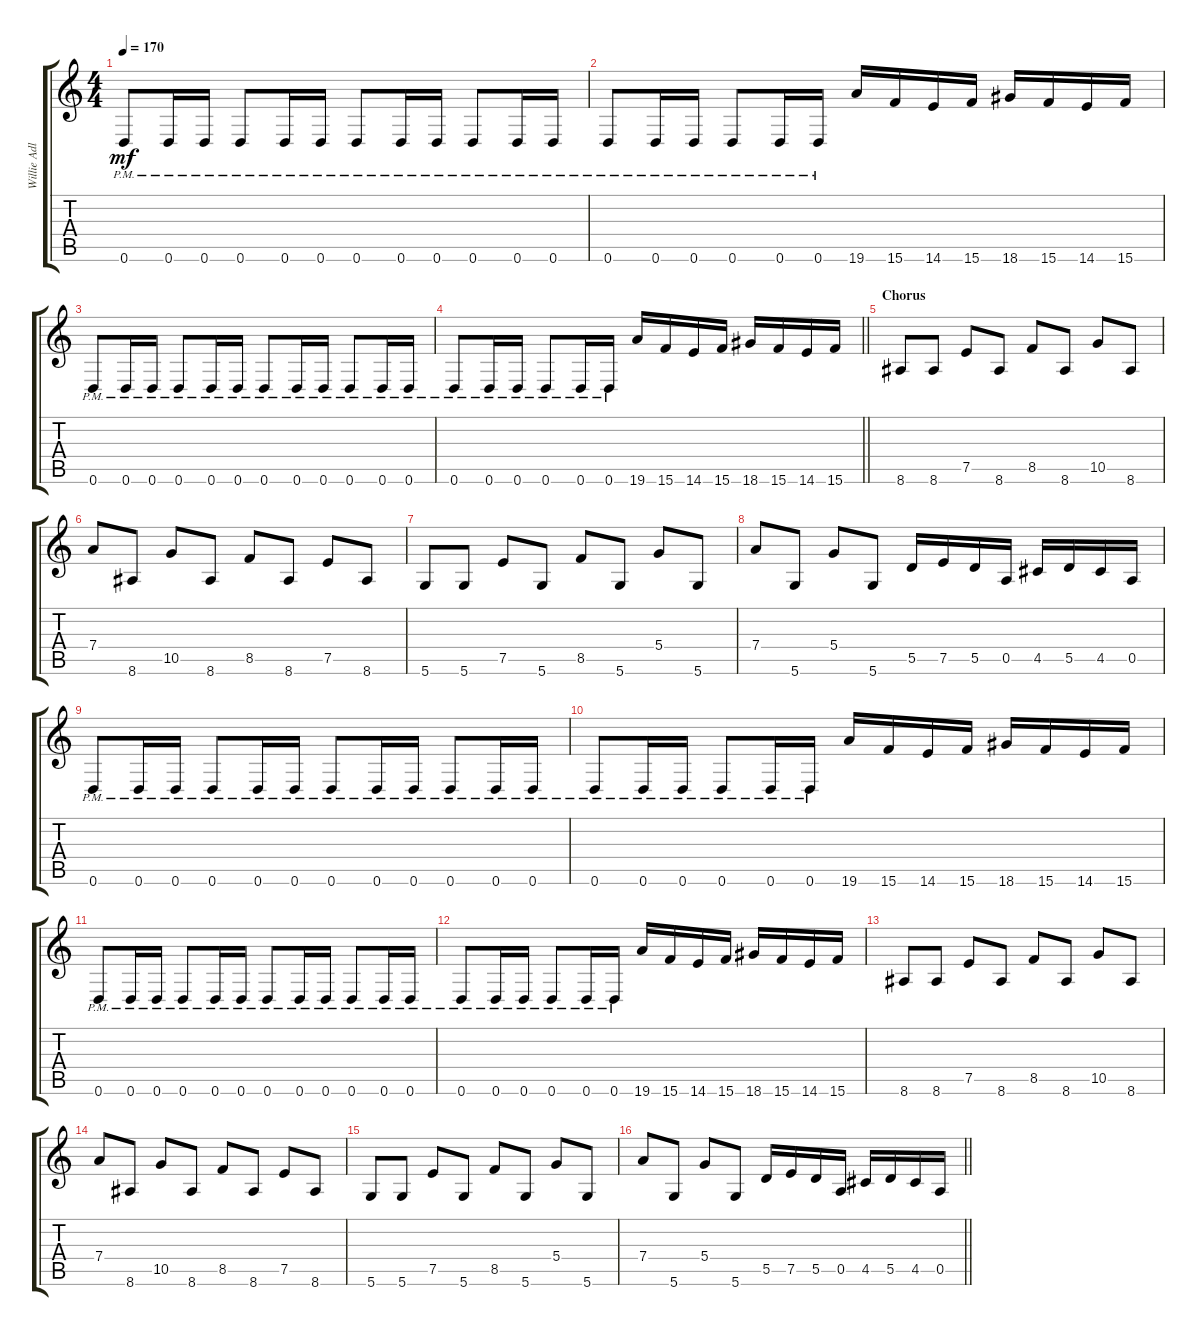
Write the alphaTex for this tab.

\track ("Willie Adler" "Willie Adl") {instrument distortionguitar}
\staff {score tabs}
\tuning (E4 B3 G3 D3 A2 D2) {hide}
\ts (4 4)
\tempo 170
\clef g2
\ks c
0.6{pm}.8{dy mf} 0.6{pm}.16 0.6{pm}.16 0.6{pm}.8 0.6{pm}.16 0.6{pm}.16 0.6{pm}.8 0.6{pm}.16 0.6{pm}.16 0.6{pm}.8 0.6{pm}.16 0.6{pm}.16 |
0.6{pm}.8 0.6{pm}.16 0.6{pm}.16 0.6{pm}.8 0.6{pm}.16 0.6{pm}.16 19.6.16 15.6.16 14.6.16 15.6.16 18.6.16 15.6.16 14.6.16 15.6.16 |
0.6{pm}.8 0.6{pm}.16 0.6{pm}.16 0.6{pm}.8 0.6{pm}.16 0.6{pm}.16 0.6{pm}.8 0.6{pm}.16 0.6{pm}.16 0.6{pm}.8 0.6{pm}.16 0.6{pm}.16 |
\barLineRight lightlight
0.6{pm}.8 0.6{pm}.16 0.6{pm}.16 0.6{pm}.8 0.6{pm}.16 0.6{pm}.16 19.6.16 15.6.16 14.6.16 15.6.16 18.6.16 15.6.16 14.6.16 15.6.16 |
\section ("" "Chorus")
8.6.8 8.6.8 7.5.8 8.6.8 8.5.8 8.6.8 10.5.8 8.6.8 |
7.4.8 8.6.8 10.5.8 8.6.8 8.5.8 8.6.8 7.5.8 8.6.8 |
5.6.8 5.6.8 7.5.8 5.6.8 8.5.8 5.6.8 5.4.8 5.6.8 |
7.4.8 5.6.8 5.4.8 5.6.8 5.5.16 7.5.16 5.5.16 0.5.16 4.5.16 5.5.16 4.5.16 0.5.16 |
0.6{pm}.8 0.6{pm}.16 0.6{pm}.16 0.6{pm}.8 0.6{pm}.16 0.6{pm}.16 0.6{pm}.8 0.6{pm}.16 0.6{pm}.16 0.6{pm}.8 0.6{pm}.16 0.6{pm}.16 |
0.6{pm}.8 0.6{pm}.16 0.6{pm}.16 0.6{pm}.8 0.6{pm}.16 0.6{pm}.16 19.6.16 15.6.16 14.6.16 15.6.16 18.6.16 15.6.16 14.6.16 15.6.16 |
0.6{pm}.8 0.6{pm}.16 0.6{pm}.16 0.6{pm}.8 0.6{pm}.16 0.6{pm}.16 0.6{pm}.8 0.6{pm}.16 0.6{pm}.16 0.6{pm}.8 0.6{pm}.16 0.6{pm}.16 |
0.6{pm}.8 0.6{pm}.16 0.6{pm}.16 0.6{pm}.8 0.6{pm}.16 0.6{pm}.16 19.6.16 15.6.16 14.6.16 15.6.16 18.6.16 15.6.16 14.6.16 15.6.16 |
8.6.8 8.6.8 7.5.8 8.6.8 8.5.8 8.6.8 10.5.8 8.6.8 |
7.4.8 8.6.8 10.5.8 8.6.8 8.5.8 8.6.8 7.5.8 8.6.8 |
5.6.8 5.6.8 7.5.8 5.6.8 8.5.8 5.6.8 5.4.8 5.6.8 |
\barLineRight lightlight
7.4.8 5.6.8 5.4.8 5.6.8 5.5.16 7.5.16 5.5.16 0.5.16 4.5.16 5.5.16 4.5.16 0.5.16
